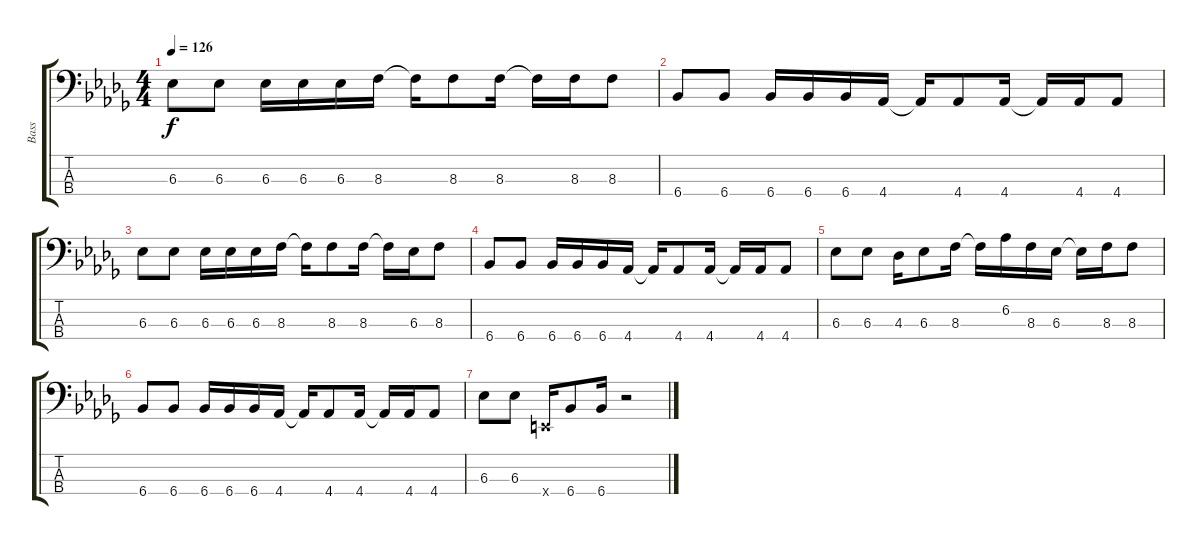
\track ("Bass" "Bass") {instrument electricbassfinger}
\staff {score tabs}
\tuning (G2 D2 A1 E1) {hide}
\ts (4 4)
\tempo 126
\clef f4
\ks db
6.3.8{dy f} 6.3.8 6.3.16 6.3.16 6.3.16 8.3.16 8.3{t}.16 8.3.8 8.3.16 8.3{t}.16 8.3.16 8.3.8 |
6.4.8 6.4.8 6.4.16 6.4.16 6.4.16 4.4.16 4.4{t}.16 4.4.8 4.4.16 4.4{t}.16 4.4.16 4.4.8 |
6.3.8 6.3.8 6.3.16 6.3.16 6.3.16 8.3.16 8.3{t}.16 8.3.8 8.3.16 8.3{t}.16 6.3.16 8.3.8 |
6.4.8 6.4.8 6.4.16 6.4.16 6.4.16 4.4.16 4.4{t}.16 4.4.8 4.4.16 4.4{t}.16 4.4.16 4.4.8 |
6.3.8 6.3.8 4.3.16 6.3.8 8.3.16 8.3{t}.16 6.2.16 8.3.16 6.3.16 6.3{t}.16 8.3.16 8.3.8 |
6.4.8 6.4.8 6.4.16 6.4.16 6.4.16 4.4.16 4.4{t}.16 4.4.8 4.4.16 4.4{t}.16 4.4.16 4.4.8 |
6.3.8 6.3.8 0.4{x}.16 6.4.8 6.4.16 r.2
